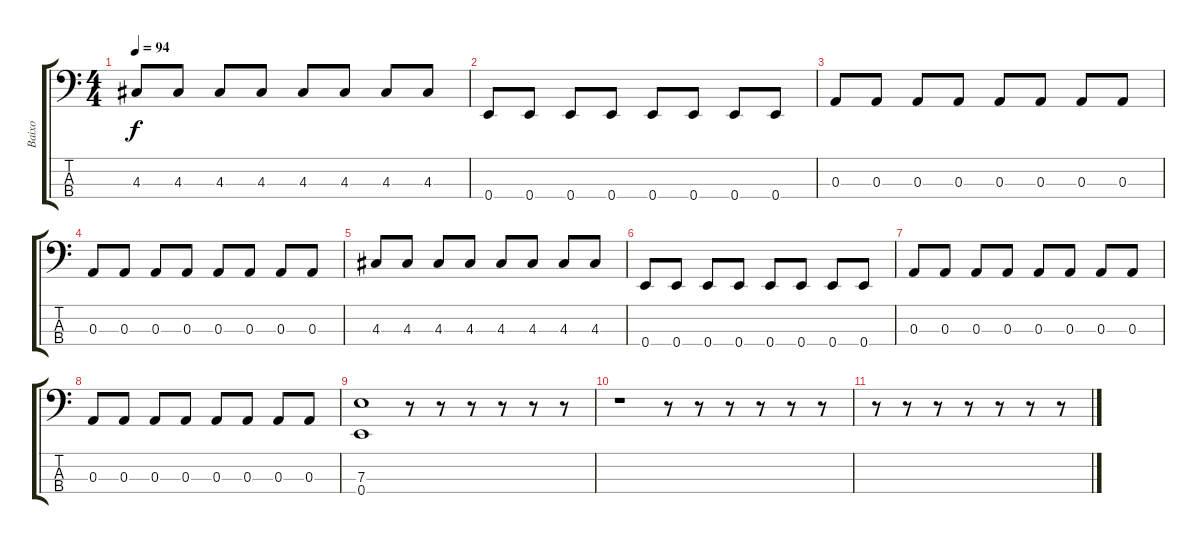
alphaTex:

\track ("Baixo" "Baixo") {instrument electricbassfinger}
\staff {score tabs}
\tuning (G2 D2 A1 E1) {hide}
\ts (4 4)
\tempo 94
\clef f4
\ks c
4.3.8{dy f} 4.3.8 4.3.8 4.3.8 4.3.8 4.3.8 4.3.8 4.3.8 |
0.4.8 0.4.8 0.4.8 0.4.8 0.4.8 0.4.8 0.4.8 0.4.8 |
0.3.8 0.3.8 0.3.8 0.3.8 0.3.8 0.3.8 0.3.8 0.3.8 |
0.3.8 0.3.8 0.3.8 0.3.8 0.3.8 0.3.8 0.3.8 0.3.8 |
4.3.8 4.3.8 4.3.8 4.3.8 4.3.8 4.3.8 4.3.8 4.3.8 |
0.4.8 0.4.8 0.4.8 0.4.8 0.4.8 0.4.8 0.4.8 0.4.8 |
0.3.8 0.3.8 0.3.8 0.3.8 0.3.8 0.3.8 0.3.8 0.3.8 |
0.3.8 0.3.8 0.3.8 0.3.8 0.3.8 0.3.8 0.3.8 0.3.8 |
(7.3 0.4).1 r.8 r.8 r.8 r.8 r.8 r.8 |
r.1 r.8 r.8 r.8 r.8 r.8 r.8 |
r.8 r.8 r.8 r.8 r.8 r.8 r.8
